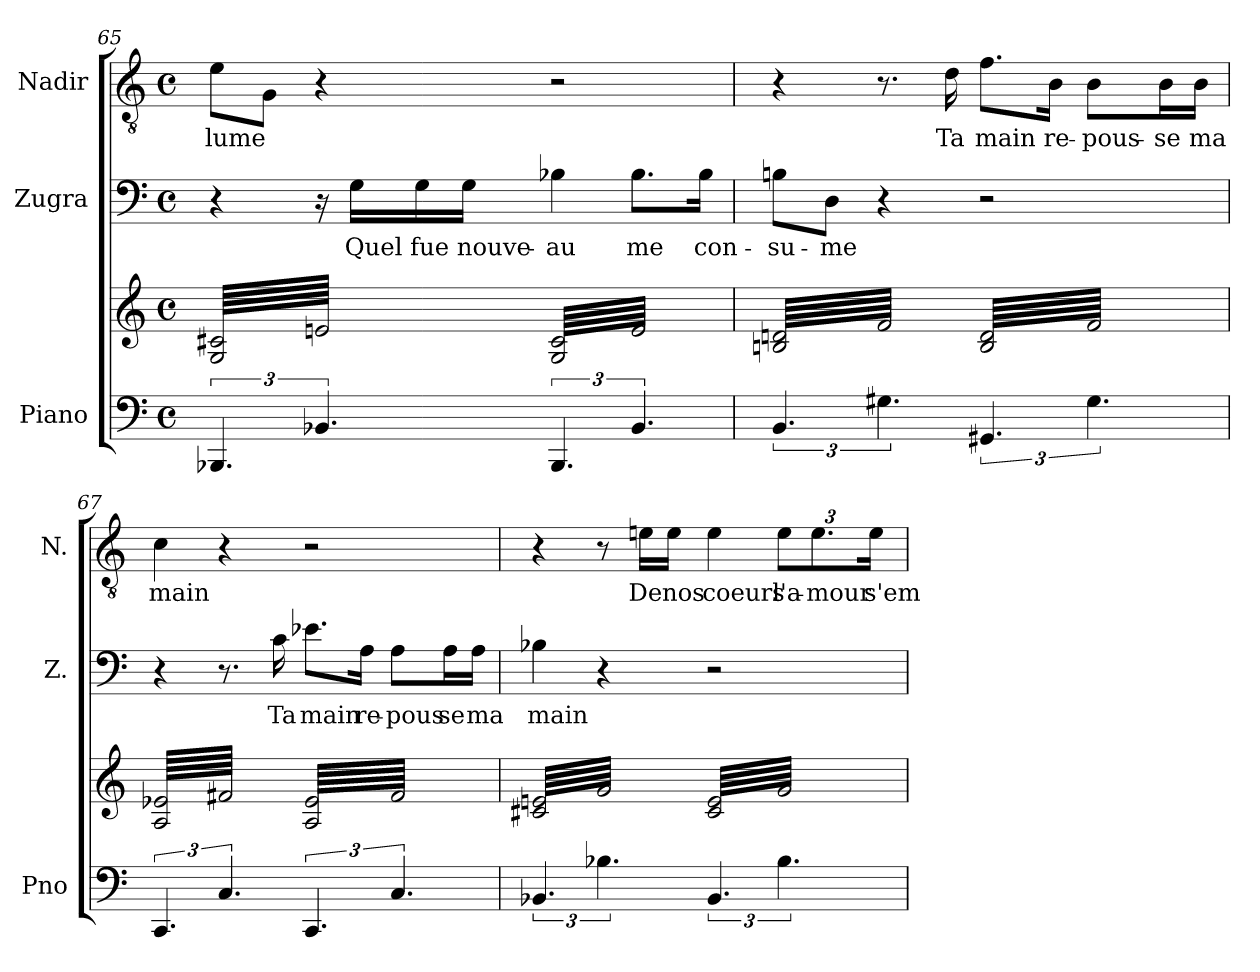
**kern	**kern	**kern	**text	**kern	**text
*part3	*part3	*part2	*part2	*part1	*part1
*staff4	*staff3	*staff2	*staff2	*staff1	*staff1
*I"Piano	*	*I"Zugra	*	*I"Nadir	*
*I'Pno	*	*I'Z.	*	*I'N.	*
*clefF4	*clefG2	*clefF4	*	*clefGv2	*
*k[]	*k[]	*k[]	*	*k[]	*
*M4/4	*M4/4	*M4/4	*	*M4/4	*
*met(c)	*met(c)	*met(c)	*	*met(c)	*
=65	=65	=65	=65	=65	=65
!	!	!	!	!	!LO:LY:b
*	*tremolo	*	*	*	*
6.BBB-X/	64G/ 64c#X/LLLL	4r	.	8e\L	-lume
.	64en/	.	.	.	.
.	64G/ 64c#X/	.	.	.	.
.	64en/	.	.	.	.
.	64G/ 64c#X/	.	.	.	.
.	64en/	.	.	.	.
.	64G/ 64c#X/	.	.	.	.
.	64en/	.	.	.	.
.	64G/ 64c#X/	.	.	8G\J	.
.	64en/	.	.	.	.
.	64G/ 64c#X/	.	.	.	.
.	64en/	.	.	.	.
.	64G/ 64c#X/	.	.	.	.
.	64en/	.	.	.	.
.	64G/ 64c#X/	.	.	.	.
.	64en/	.	.	.	.
6.BB-X/	64G/ 64c#X/	16r	.	4r	.
.	64en/	.	.	.	.
.	64G/ 64c#X/	.	.	.	.
.	64en/	.	.	.	.
!	!	!	!LO:LY:b	!	!
.	64G/ 64c#X/	16G\LL	Quel	.	.
.	64en/	.	.	.	.
.	64G/ 64c#X/	.	.	.	.
.	64en/	.	.	.	.
!	!	!	!LO:LY:b	!	!
.	64G/ 64c#X/	16G\	fue	.	.
.	64en/	.	.	.	.
.	64G/ 64c#X/	.	.	.	.
.	64en/	.	.	.	.
!	!	!	!LO:LY:b	!	!
.	64G/ 64c#X/	16G\JJ	nouve-	.	.
.	64en/	.	.	.	.
.	64G/ 64c#X/	.	.	.	.
.	64en/JJJJ	.	.	.	.
!	!	!	!LO:LY:b	!	!
6.BBB-/	64G/ 64c#/LLLL	4B-X\	-au	2r	.
.	64e/	.	.	.	.
.	64G/ 64c#/	.	.	.	.
.	64e/	.	.	.	.
.	64G/ 64c#/	.	.	.	.
.	64e/	.	.	.	.
.	64G/ 64c#/	.	.	.	.
.	64e/	.	.	.	.
.	64G/ 64c#/	.	.	.	.
.	64e/	.	.	.	.
.	64G/ 64c#/	.	.	.	.
.	64e/	.	.	.	.
.	64G/ 64c#/	.	.	.	.
.	64e/	.	.	.	.
.	64G/ 64c#/	.	.	.	.
.	64e/	.	.	.	.
!	!	!	!LO:LY:b	!	!
6.BB-/	64G/ 64c#/	8.B-\L	me	.	.
.	64e/	.	.	.	.
.	64G/ 64c#/	.	.	.	.
.	64e/	.	.	.	.
.	64G/ 64c#/	.	.	.	.
.	64e/	.	.	.	.
.	64G/ 64c#/	.	.	.	.
.	64e/	.	.	.	.
.	64G/ 64c#/	.	.	.	.
.	64e/	.	.	.	.
.	64G/ 64c#/	.	.	.	.
.	64e/	.	.	.	.
!	!	!	!LO:LY:b	!	!
.	64G/ 64c#/	16B-\Jk	con-	.	.
.	64e/	.	.	.	.
.	64G/ 64c#/	.	.	.	.
.	64e/JJJJ	.	.	.	.
=66	=66	=66	=66	=66	=66
!	!	!	!LO:LY:b	!	!
6.BB/	64Bn/ 64dn/LLLL	8Bn\L	-su-	4r	.
.	64f/	.	.	.	.
.	64Bn/ 64dn/	.	.	.	.
.	64f/	.	.	.	.
.	64Bn/ 64dn/	.	.	.	.
.	64f/	.	.	.	.
.	64Bn/ 64dn/	.	.	.	.
.	64f/	.	.	.	.
!	!	!	!LO:LY:b	!	!
.	64Bn/ 64dn/	8D\J	-me	.	.
.	64f/	.	.	.	.
.	64Bn/ 64dn/	.	.	.	.
.	64f/	.	.	.	.
.	64Bn/ 64dn/	.	.	.	.
.	64f/	.	.	.	.
.	64Bn/ 64dn/	.	.	.	.
.	64f/	.	.	.	.
6.G#X\	64Bn/ 64dn/	4r	.	8.r	.
.	64f/	.	.	.	.
.	64Bn/ 64dn/	.	.	.	.
.	64f/	.	.	.	.
.	64Bn/ 64dn/	.	.	.	.
.	64f/	.	.	.	.
.	64Bn/ 64dn/	.	.	.	.
.	64f/	.	.	.	.
.	64Bn/ 64dn/	.	.	.	.
.	64f/	.	.	.	.
.	64Bn/ 64dn/	.	.	.	.
.	64f/	.	.	.	.
!	!	!	!	!	!LO:LY:b
.	64Bn/ 64dn/	.	.	16d\	Ta
.	64f/	.	.	.	.
.	64Bn/ 64dn/	.	.	.	.
.	64f/JJJJ	.	.	.	.
!	!	!	!	!	!LO:LY:b
6.GG#X/	64B/ 64d/LLLL	2r	.	8.f\L	main
.	64f/	.	.	.	.
.	64B/ 64d/	.	.	.	.
.	64f/	.	.	.	.
.	64B/ 64d/	.	.	.	.
.	64f/	.	.	.	.
.	64B/ 64d/	.	.	.	.
.	64f/	.	.	.	.
.	64B/ 64d/	.	.	.	.
.	64f/	.	.	.	.
.	64B/ 64d/	.	.	.	.
.	64f/	.	.	.	.
!	!	!	!	!	!LO:LY:b
.	64B/ 64d/	.	.	16B\Jk	re-
.	64f/	.	.	.	.
.	64B/ 64d/	.	.	.	.
.	64f/	.	.	.	.
!	!	!	!	!	!LO:LY:b
6.G#\	64B/ 64d/	.	.	8B\L	-pous-
.	64f/	.	.	.	.
.	64B/ 64d/	.	.	.	.
.	64f/	.	.	.	.
.	64B/ 64d/	.	.	.	.
.	64f/	.	.	.	.
.	64B/ 64d/	.	.	.	.
.	64f/	.	.	.	.
!	!	!	!	!	!LO:LY:b
.	64B/ 64d/	.	.	16B\L	-se
.	64f/	.	.	.	.
.	64B/ 64d/	.	.	.	.
.	64f/	.	.	.	.
!	!	!	!	!	!LO:LY:b
.	64B/ 64d/	.	.	16B\JJ	ma
.	64f/	.	.	.	.
.	64B/ 64d/	.	.	.	.
.	64f/JJJJ	.	.	.	.
!!LO:LB:g=z
=67	=67	=67	=67	=67	=67
!	!	!	!	!	!LO:LY:b
6.CC/	64A/ 64e-X/LLLL	4r	.	4c\	main
.	64f#X/	.	.	.	.
.	64A/ 64e-X/	.	.	.	.
.	64f#X/	.	.	.	.
.	64A/ 64e-X/	.	.	.	.
.	64f#X/	.	.	.	.
.	64A/ 64e-X/	.	.	.	.
.	64f#X/	.	.	.	.
.	64A/ 64e-X/	.	.	.	.
.	64f#X/	.	.	.	.
.	64A/ 64e-X/	.	.	.	.
.	64f#X/	.	.	.	.
.	64A/ 64e-X/	.	.	.	.
.	64f#X/	.	.	.	.
.	64A/ 64e-X/	.	.	.	.
.	64f#X/	.	.	.	.
6.C/	64A/ 64e-X/	8.r	.	4r	.
.	64f#X/	.	.	.	.
.	64A/ 64e-X/	.	.	.	.
.	64f#X/	.	.	.	.
.	64A/ 64e-X/	.	.	.	.
.	64f#X/	.	.	.	.
.	64A/ 64e-X/	.	.	.	.
.	64f#X/	.	.	.	.
.	64A/ 64e-X/	.	.	.	.
.	64f#X/	.	.	.	.
.	64A/ 64e-X/	.	.	.	.
.	64f#X/	.	.	.	.
!	!	!	!LO:LY:b	!	!
.	64A/ 64e-X/	16c\	Ta	.	.
.	64f#X/	.	.	.	.
.	64A/ 64e-X/	.	.	.	.
.	64f#X/JJJJ	.	.	.	.
!	!	!	!LO:LY:b	!	!
6.CC/	64A/ 64e-/LLLL	8.e-X\L	main	2r	.
.	64f#/	.	.	.	.
.	64A/ 64e-/	.	.	.	.
.	64f#/	.	.	.	.
.	64A/ 64e-/	.	.	.	.
.	64f#/	.	.	.	.
.	64A/ 64e-/	.	.	.	.
.	64f#/	.	.	.	.
.	64A/ 64e-/	.	.	.	.
.	64f#/	.	.	.	.
.	64A/ 64e-/	.	.	.	.
.	64f#/	.	.	.	.
!	!	!	!LO:LY:b	!	!
.	64A/ 64e-/	16A\Jk	re-	.	.
.	64f#/	.	.	.	.
.	64A/ 64e-/	.	.	.	.
.	64f#/	.	.	.	.
!	!	!	!LO:LY:b	!	!
6.C/	64A/ 64e-/	8A\L	-pous	.	.
.	64f#/	.	.	.	.
.	64A/ 64e-/	.	.	.	.
.	64f#/	.	.	.	.
.	64A/ 64e-/	.	.	.	.
.	64f#/	.	.	.	.
.	64A/ 64e-/	.	.	.	.
.	64f#/	.	.	.	.
!	!	!	!LO:LY:b	!	!
.	64A/ 64e-/	16A\L	-se	.	.
.	64f#/	.	.	.	.
.	64A/ 64e-/	.	.	.	.
.	64f#/	.	.	.	.
!	!	!	!LO:LY:b	!	!
.	64A/ 64e-/	16A\JJ	ma	.	.
.	64f#/	.	.	.	.
.	64A/ 64e-/	.	.	.	.
.	64f#/JJJJ	.	.	.	.
=68	=68	=68	=68	=68	=68
!	!	!	!LO:LY:b	!	!
6.BB-X/	64c#X/ 64en/LLLL	4B-X\	main	4r	.
.	64g/	.	.	.	.
.	64c#X/ 64en/	.	.	.	.
.	64g/	.	.	.	.
.	64c#X/ 64en/	.	.	.	.
.	64g/	.	.	.	.
.	64c#X/ 64en/	.	.	.	.
.	64g/	.	.	.	.
.	64c#X/ 64en/	.	.	.	.
.	64g/	.	.	.	.
.	64c#X/ 64en/	.	.	.	.
.	64g/	.	.	.	.
.	64c#X/ 64en/	.	.	.	.
.	64g/	.	.	.	.
.	64c#X/ 64en/	.	.	.	.
.	64g/	.	.	.	.
6.B-X\	64c#X/ 64en/	4r	.	8r	.
.	64g/	.	.	.	.
.	64c#X/ 64en/	.	.	.	.
.	64g/	.	.	.	.
.	64c#X/ 64en/	.	.	.	.
.	64g/	.	.	.	.
.	64c#X/ 64en/	.	.	.	.
.	64g/	.	.	.	.
!	!	!	!	!	!LO:LY:b
.	64c#X/ 64en/	.	.	16en\LL	De
.	64g/	.	.	.	.
.	64c#X/ 64en/	.	.	.	.
.	64g/	.	.	.	.
!	!	!	!	!	!LO:LY:b
.	64c#X/ 64en/	.	.	16e\JJ	nos
.	64g/	.	.	.	.
.	64c#X/ 64en/	.	.	.	.
.	64g/JJJJ	.	.	.	.
!	!	!	!	!	!LO:LY:b
6.BB-/	64c#/ 64e/LLLL	2r	.	4e\	coeurs
.	64g/	.	.	.	.
.	64c#/ 64e/	.	.	.	.
.	64g/	.	.	.	.
.	64c#/ 64e/	.	.	.	.
.	64g/	.	.	.	.
.	64c#/ 64e/	.	.	.	.
.	64g/	.	.	.	.
.	64c#/ 64e/	.	.	.	.
.	64g/	.	.	.	.
.	64c#/ 64e/	.	.	.	.
.	64g/	.	.	.	.
.	64c#/ 64e/	.	.	.	.
.	64g/	.	.	.	.
.	64c#/ 64e/	.	.	.	.
.	64g/	.	.	.	.
*	*	*	*	*Xbrackettup	*
!	!	!	!	!	!LO:LY:b
6.B-\	64c#/ 64e/	.	.	12e\L	l'a-
.	64g/	.	.	.	.
.	64c#/ 64e/	.	.	.	.
.	64g/	.	.	.	.
.	64c#/ 64e/	.	.	.	.
.	64g/	.	.	.	.
!	!	!	!	!	!LO:LY:b
.	.	.	.	12.e\	-mour
.	64c#/ 64e/	.	.	.	.
.	64g/	.	.	.	.
.	64c#/ 64e/	.	.	.	.
.	64g/	.	.	.	.
.	64c#/ 64e/	.	.	.	.
.	64g/	.	.	.	.
.	64c#/ 64e/	.	.	.	.
.	64g/	.	.	.	.
!	!	!	!	!	!LO:LY:b
.	.	.	.	24e\Jk	s'em-
.	64c#/ 64e/	.	.	.	.
.	64g/JJJJ	.	.	.	.
*	*Xtremolo	*	*	*	*
.	.	.	.	.	.
.	.	.	.	.	.
.	.	.	.	.	.
.	.	.	.	.	.
.	.	.	.	.	.
.	.	.	.	.	.
.	.	.	.	.	.
.	.	.	.	.	.
.	.	.	.	.	.
.	.	.	.	.	.
.	.	.	.	.	.
.	.	.	.	.	.
.	.	.	.	.	.
.	.	.	.	.	.
.	.	.	.	.	.
.	.	.	.	.	.
=	=	=	=	=	=
*-	*-	*-	*-	*-	*-
